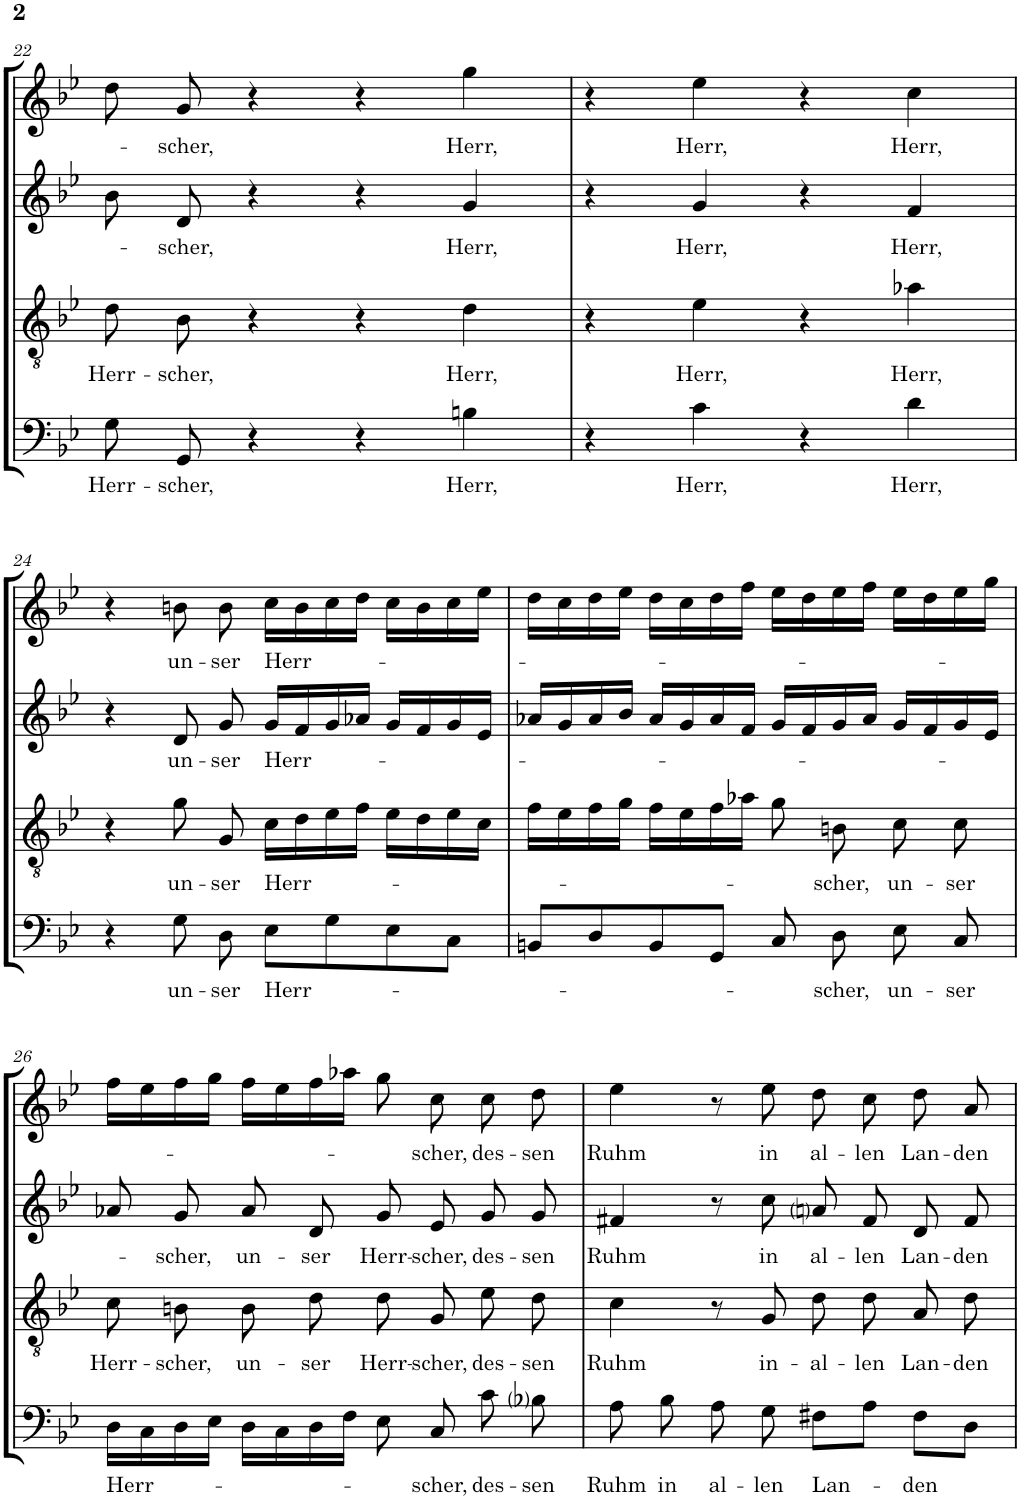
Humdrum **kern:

**kern	**text	**kern	**text	**kern	**text	**kern	**text
*part4	*part4	*part3	*part3	*part2	*part2	*part1	*part1
*staff4	*staff4	*staff3	*staff3	*staff2	*staff2	*staff1	*staff1
*I"B.	*	*I"T.	*	*I"A.	*	*I"S.	*
!!LO:PB:g=z
*clefF4	*	*clefGv2	*	*clefG2	*	*clefG2	*
*k[b-e-]	*	*k[b-e-]	*	*k[b-e-]	*	*k[b-e-]	*
*B-:	*	*B-:	*	*B-:	*	*B-:	*
*M4/4	*	*M4/4	*	*M4/4	*	*M4/4	*
=22	=22	=22	=22	=22	=22	=22	=22
!	!LO:LY:b	!	!LO:LY:b	!	!	!	!
8G\	Herr-	8d\	Herr-	8b-\	.	8dd\	.
!	!LO:LY:b	!	!LO:LY:b	!	!LO:LY:b	!	!LO:LY:b
8GG/	-scher,	8B-\	-scher,	8d/	-scher,	8g/	-scher,
4r	.	4r	.	4r	.	4r	.
4r	.	4r	.	4r	.	4r	.
!	!LO:LY:b	!	!LO:LY:b	!	!LO:LY:b	!	!LO:LY:b
4Bn\	Herr,	4d\	Herr,	4g/	Herr,	4gg\	Herr,
=23	=23	=23	=23	=23	=23	=23	=23
4r	.	4r	.	4r	.	4r	.
!	!LO:LY:b	!	!LO:LY:b	!	!LO:LY:b	!	!LO:LY:b
4c\	Herr,	4e-\	Herr,	4g/	Herr,	4ee-\	Herr,
4r	.	4r	.	4r	.	4r	.
!	!LO:LY:b	!	!LO:LY:b	!	!LO:LY:b	!	!LO:LY:b
4d\	Herr,	4a-X\	Herr,	4f/	Herr,	4cc\	Herr,
!!LO:LB:g=z
=24	=24	=24	=24	=24	=24	=24	=24
4r	.	4r	.	4r	.	4r	.
!	!LO:LY:b	!	!LO:LY:b	!	!LO:LY:b	!	!LO:LY:b
8G\	un-	8g\	un-	8d/	un-	8bn\	un-
!	!LO:LY:b	!	!LO:LY:b	!	!LO:LY:b	!	!LO:LY:b
8D\	-ser	8G/	-ser	8g/	-ser	8b\	-ser
!	!LO:LY:b	!	!LO:LY:b	!	!LO:LY:b	!	!LO:LY:b
8E-\L	Herr-	16c\LL	Herr-	16g/LL	Herr-	16cc\LL	Herr-
.	.	16d\	.	16f/	.	16b\	.
8G\	.	16e-\	.	16g/	.	16cc\	.
.	.	16f\JJ	.	16a-X/JJ	.	16dd\JJ	.
8E-\	.	16e-\LL	.	16g/LL	.	16cc\LL	.
.	.	16d\	.	16f/	.	16b\	.
8C\J	.	16e-\	.	16g/	.	16cc\	.
.	.	16c\JJ	.	16e-/JJ	.	16ee-\JJ	.
=25	=25	=25	=25	=25	=25	=25	=25
8BBn/L	.	16f\LL	.	16a-X/LL	.	16dd\LL	.
.	.	16e-\	.	16g/	.	16cc\	.
8D/	.	16f\	.	16a-/	.	16dd\	.
.	.	16g\JJ	.	16b-/JJ	.	16ee-\JJ	.
8BB/	.	16f\LL	.	16a-/LL	.	16dd\LL	.
.	.	16e-\	.	16g/	.	16cc\	.
8GG/J	.	16f\	.	16a-/	.	16dd\	.
.	.	16a-X\JJ	.	16f/JJ	.	16ff\JJ	.
8C/	.	8g\	.	16g/LL	.	16ee-\LL	.
.	.	.	.	16f/	.	16dd\	.
!	!LO:LY:b	!	!LO:LY:b	!	!	!	!
8D\	-scher,	8Bn\	-scher,	16g/	.	16ee-\	.
.	.	.	.	16a-/JJ	.	16ff\JJ	.
!	!LO:LY:b	!	!LO:LY:b	!	!	!	!
8E-\	un-	8c\	un-	16g/LL	.	16ee-\LL	.
.	.	.	.	16f/	.	16dd\	.
!	!LO:LY:b	!	!LO:LY:b	!	!	!	!
8C/	-ser	8c\	-ser	16g/	.	16ee-\	.
.	.	.	.	16e-/JJ	.	16gg\JJ	.
!!LO:LB:g=z
=26	=26	=26	=26	=26	=26	=26	=26
!	!LO:LY:b	!	!LO:LY:b	!	!	!	!
16D\LL	Herr-	8c\	Herr-	8a-X/	.	16ff\LL	.
16C\	.	.	.	.	.	16ee-\	.
!	!	!	!LO:LY:b	!	!LO:LY:b	!	!
16D\	.	8Bn\	-scher,	8g/	-scher,	16ff\	.
16E-\JJ	.	.	.	.	.	16gg\JJ	.
!	!	!	!LO:LY:b	!	!LO:LY:b	!	!
16D\LL	.	8B\	un-	8a-/	un-	16ff\LL	.
16C\	.	.	.	.	.	16ee-\	.
!	!	!	!LO:LY:b	!	!LO:LY:b	!	!
16D\	.	8d\	-ser	8d/	-ser	16ff\	.
16F\JJ	.	.	.	.	.	16aa-X\JJ	.
!	!	!	!LO:LY:b	!	!LO:LY:b	!	!
8E-\	.	8d\	Herr-	8g/	Herr-	8gg\	.
!	!LO:LY:b	!	!LO:LY:b	!	!LO:LY:b	!	!LO:LY:b
8C/	-scher,	8G/	-scher,	8e-/	-scher,	8cc\	-scher,
!	!LO:LY:b	!	!LO:LY:b	!	!LO:LY:b	!	!LO:LY:b
8c\	des-	8e-\	des-	8g/	des-	8cc\	des-
!	!LO:LY:b	!	!LO:LY:b	!	!LO:LY:b	!	!LO:LY:b
8B-i\	-sen	8d\	-sen	8g/	-sen	8dd\	-sen
=27	=27	=27	=27	=27	=27	=27	=27
!	!LO:LY:b	!	!LO:LY:b	!	!LO:LY:b	!	!LO:LY:b
8A\	Ruhm	4c\	Ruhm	4f#X/	Ruhm	4ee-\	Ruhm
!	!LO:LY:b	!	!	!	!	!	!
8B-\	in	.	.	.	.	.	.
!	!LO:LY:b	!	!	!	!	!	!
8A\	al-	8r	.	8r	.	8r	.
!	!LO:LY:b	!	!LO:LY:b	!	!LO:LY:b	!	!LO:LY:b
8G\	-len	8G/	in-	8cc\	in	8ee-\	in
!	!LO:LY:b	!	!LO:LY:b	!	!LO:LY:b	!	!LO:LY:b
8F#X\L	Lan-	8d\	-al-	8ani/	al-	8dd\	al-
!	!	!	!LO:LY:b	!	!LO:LY:b	!	!LO:LY:b
8A\J	.	8d\	-len	8f#/	-len	8cc\	-len
!	!LO:LY:b	!	!LO:LY:b	!	!LO:LY:b	!	!LO:LY:b
8F#\L	-den	8A/	Lan-	8d/	Lan-	8dd\	Lan-
!	!	!	!LO:LY:b	!	!LO:LY:b	!	!LO:LY:b
8D\J	.	8d\	-den	8f#/	-den	8a/	-den
=	=	=	=	=	=	=	=
*-	*-	*-	*-	*-	*-	*-	*-
